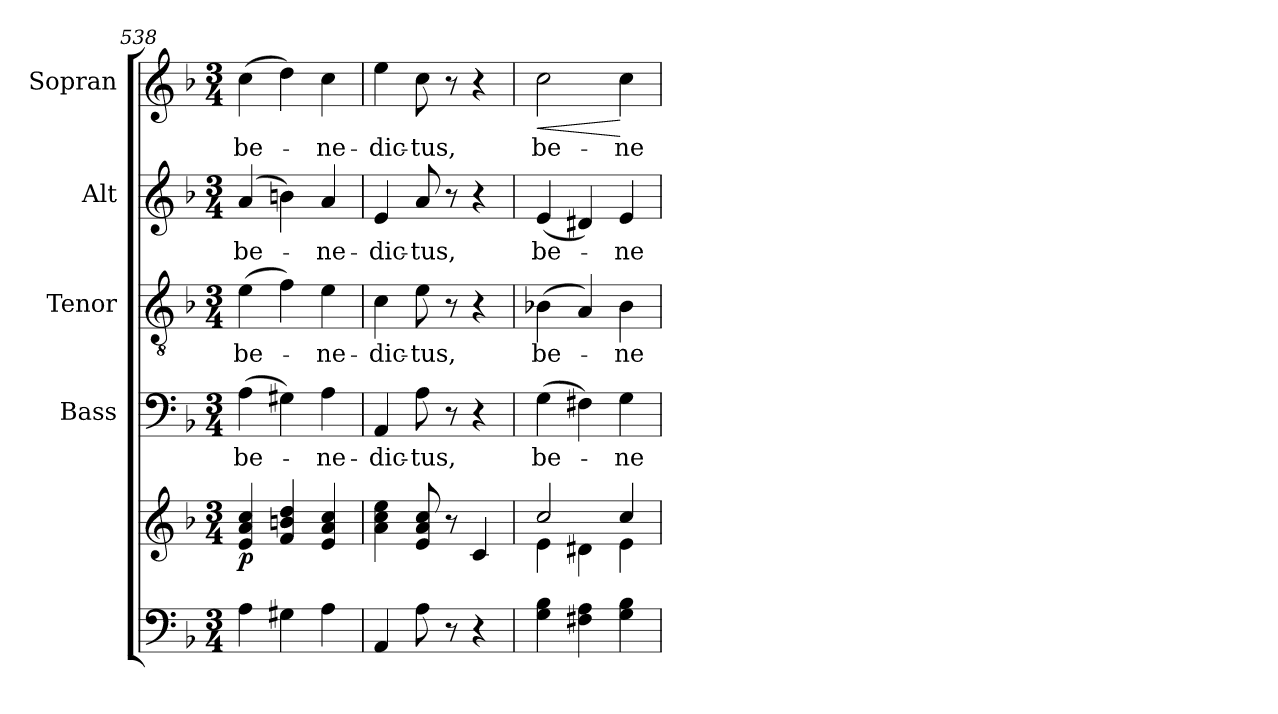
**kern	**kern	**dynam	**kern	**text	**kern	**text	**kern	**text	**kern	**text	**dynam
*part5	*part5	*part5	*part4	*part4	*part3	*part3	*part2	*part2	*part1	*part1	*part1
*staff6	*staff5	*staff5/6	*staff4	*staff4	*staff3	*staff3	*staff2	*staff2	*staff1	*staff1	*staff1
*	*	*	*I"Bass	*	*I"Tenor	*	*I"Alt	*	*I"Sopran	*	*
*	*	*	*I'B.	*	*I'T.	*	*I'A.	*	*I'S.	*	*
*clefF4	*clefG2	*	*clefF4	*	*clefGv2	*	*clefG2	*	*clefG2	*	*
*k[b-]	*k[b-]	*	*k[b-]	*	*k[b-]	*	*k[b-]	*	*k[b-]	*	*
*F:	*F:	*	*F:	*	*F:	*	*F:	*	*F:	*	*
*M3/4	*M3/4	*	*M3/4	*	*M3/4	*	*M3/4	*	*M3/4	*	*
=538	=538	=538	=538	=538	=538	=538	=538	=538	=538	=538	=538
!	!	!LO:DY:b	!	!LO:LY:b	!	!LO:LY:b	!	!LO:LY:b	!	!LO:LY:b	!
4A\	4e/ 4a/ 4cc/	p	(>4A\	be-	(>4e\	be-	(4a/	be-	(>4cc\	be-	.
4G#X\	4f/ 4bn/ 4dd/	.	4G#X\)	.	4f\)	.	4bn\)	.	4dd\)	.	.
!	!	!	!	!LO:LY:b	!	!LO:LY:b	!	!LO:LY:b	!	!LO:LY:b	!
4A\	4e/ 4a/ 4cc/	.	4A\	-ne-	4e\	-ne-	4a/	-ne-	4cc\	-ne-	.
!!LO:PB:g=z
=539	=539	=539	=539	=539	=539	=539	=539	=539	=539	=539	=539
!	!	!	!	!LO:LY:b	!	!LO:LY:b	!	!LO:LY:b	!	!LO:LY:b	!
4AA/	4a\ 4cc\ 4ee\	.	4AA/	-dic-	4c\	-dic-	4e/	-dic-	4ee\	-dic-	.
!	!	!	!	!LO:LY:b	!	!LO:LY:b	!	!LO:LY:b	!	!LO:LY:b	!
8A\	8e/ 8a/ 8cc/	.	8A\	-tus,	8e\	-tus,	8a/	-tus,	8cc\	-tus,	.
8r	8r	.	8r	.	8r	.	8r	.	8r	.	.
4r	4c/	.	4r	.	4r	.	4r	.	4r	.	.
=540	=540	=540	=540	=540	=540	=540	=540	=540	=540	=540	=540
*	*^	*	*	*	*	*	*	*	*	*	*
!	!	!	!	!	!LO:LY:b	!	!LO:LY:b	!	!LO:LY:b	!	!LO:LY:b	!LO:HP:b
4G\ 4B-\	2cc/	4e\	.	(>4G\	be-	(>4B-X\	be-	(<4e/	be-	2cc\	be-	<
4F#X\ 4A\	.	4d#X\	.	4F#X\)	.	4A/)	.	4d#X/)	.	.	.	.
!	!	!	!	!	!LO:LY:b	!	!LO:LY:b	!	!LO:LY:b	!	!LO:LY:b	!
4G\ 4B-\	4cc/	4e\	.	4G\	-ne-	4B-\	-ne-	4e/	-ne-	4cc\	-ne-	[
*	*v	*v	*	*	*	*	*	*	*	*	*	*
=	=	=	=	=	=	=	=	=	=	=	=
*-	*-	*-	*-	*-	*-	*-	*-	*-	*-	*-	*-
